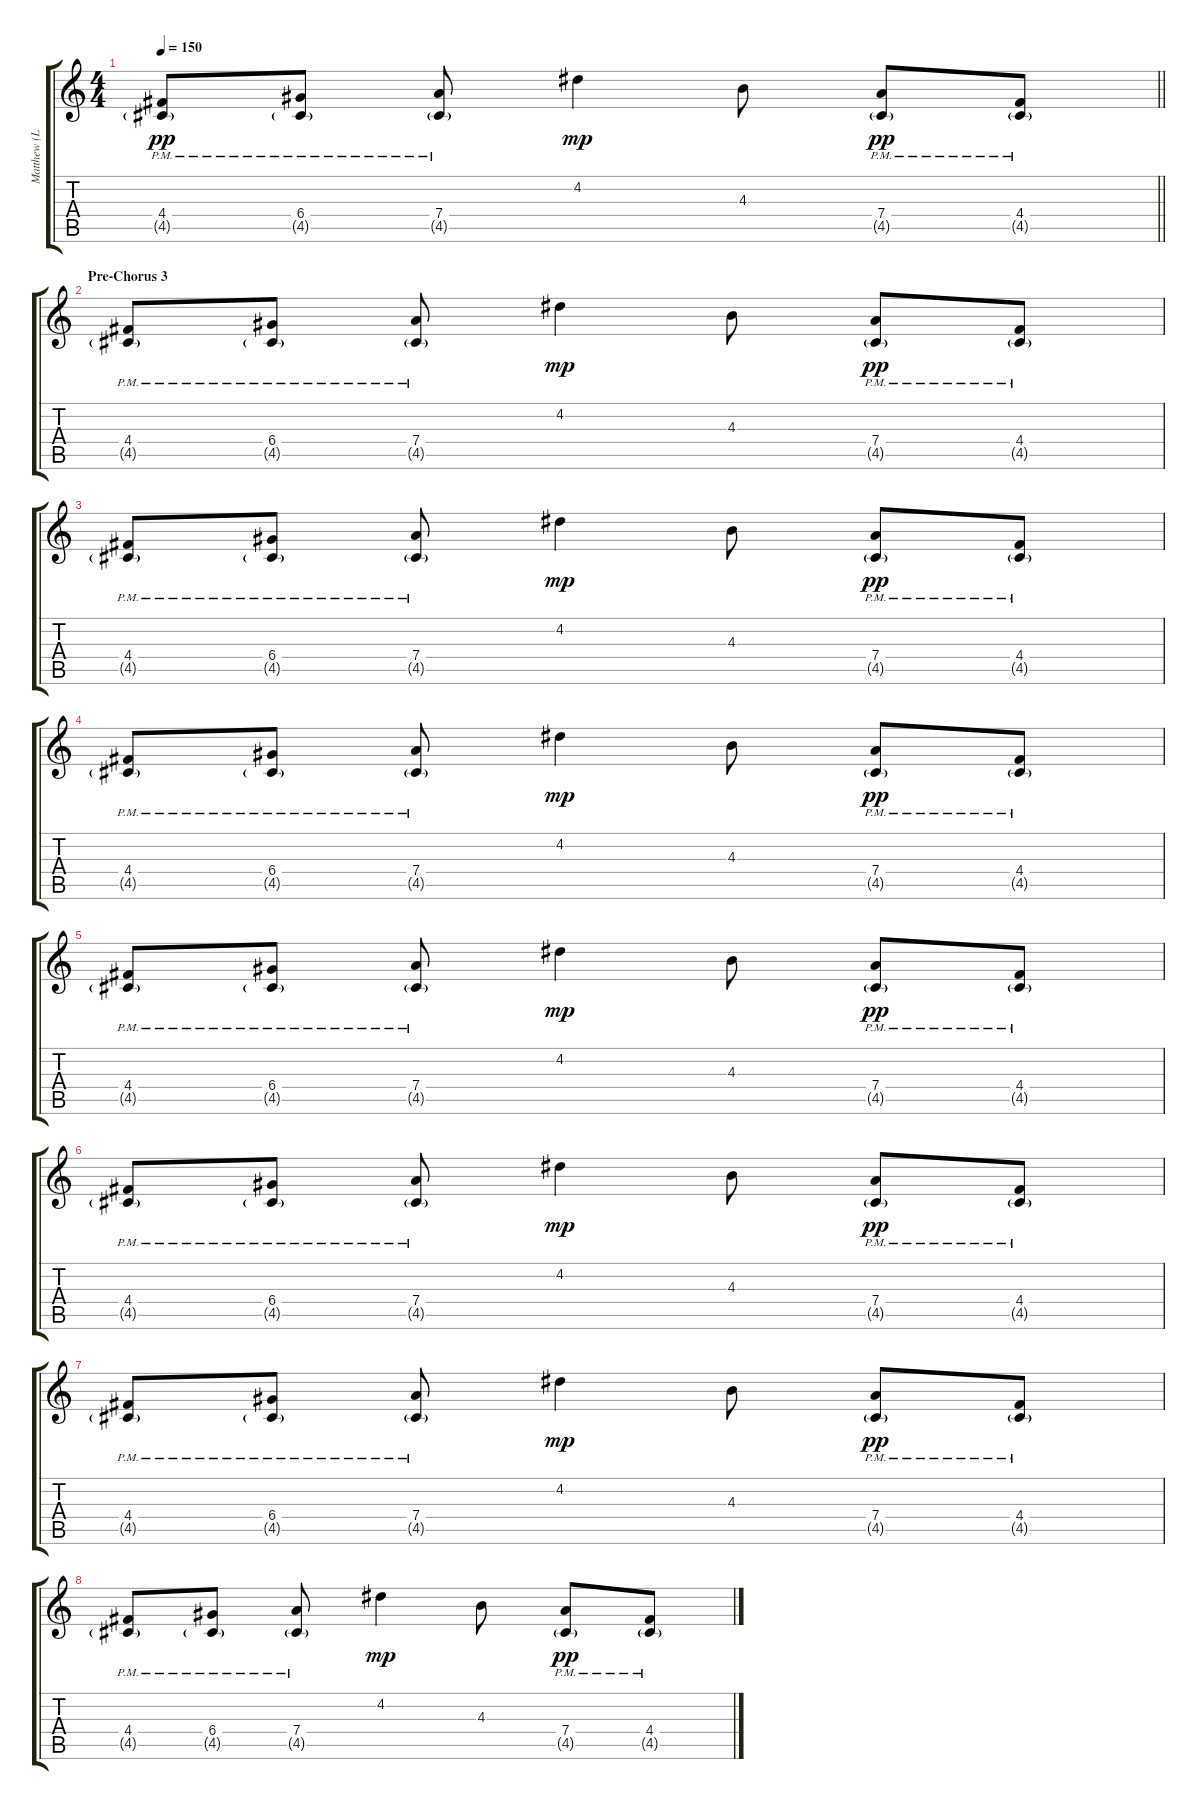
\track ("Matthew (Lead)" "Matthew (L") {instrument overdrivenguitar}
\staff {score tabs}
\tuning (E4 B3 G3 D3 A2 E2) {hide}
\ts (4 4)
\tempo 150
\clef g2
\barLineRight lightlight
\ks c
(4.4{pm} 4.5{g pm}).8{dy pp} (6.4{pm} 4.5{g pm}).8 (7.4{pm} 4.5{g pm}).8 4.2.4{dy mp} 4.3.8 (7.4{pm} 4.5{g pm}).8{dy pp} (4.4{pm} 4.5{g pm}).8 |
\section ("" "Pre-Chorus 3")
(4.4{pm} 4.5{g pm}).8 (6.4{pm} 4.5{g pm}).8 (7.4{pm} 4.5{g pm}).8 4.2.4{dy mp} 4.3.8 (7.4{pm} 4.5{g pm}).8{dy pp} (4.4{pm} 4.5{g pm}).8 |
(4.4{pm} 4.5{g pm}).8 (6.4{pm} 4.5{g pm}).8 (7.4{pm} 4.5{g pm}).8 4.2.4{dy mp} 4.3.8 (7.4{pm} 4.5{g pm}).8{dy pp} (4.4{pm} 4.5{g pm}).8 |
(4.4{pm} 4.5{g pm}).8 (6.4{pm} 4.5{g pm}).8 (7.4{pm} 4.5{g pm}).8 4.2.4{dy mp} 4.3.8 (7.4{pm} 4.5{g pm}).8{dy pp} (4.4{pm} 4.5{g pm}).8 |
(4.4{pm} 4.5{g pm}).8 (6.4{pm} 4.5{g pm}).8 (7.4{pm} 4.5{g pm}).8 4.2.4{dy mp} 4.3.8 (7.4{pm} 4.5{g pm}).8{dy pp} (4.4{pm} 4.5{g pm}).8 |
(4.4{pm} 4.5{g pm}).8 (6.4{pm} 4.5{g pm}).8 (7.4{pm} 4.5{g pm}).8 4.2.4{dy mp} 4.3.8 (7.4{pm} 4.5{g pm}).8{dy pp} (4.4{pm} 4.5{g pm}).8 |
(4.4{pm} 4.5{g pm}).8 (6.4{pm} 4.5{g pm}).8 (7.4{pm} 4.5{g pm}).8 4.2.4{dy mp} 4.3.8 (7.4{pm} 4.5{g pm}).8{dy pp} (4.4{pm} 4.5{g pm}).8 |
(4.4{pm} 4.5{g pm}).8 (6.4{pm} 4.5{g pm}).8 (7.4{pm} 4.5{g pm}).8 4.2.4{dy mp} 4.3.8 (7.4{pm} 4.5{g pm}).8{dy pp} (4.4{pm} 4.5{g pm}).8
